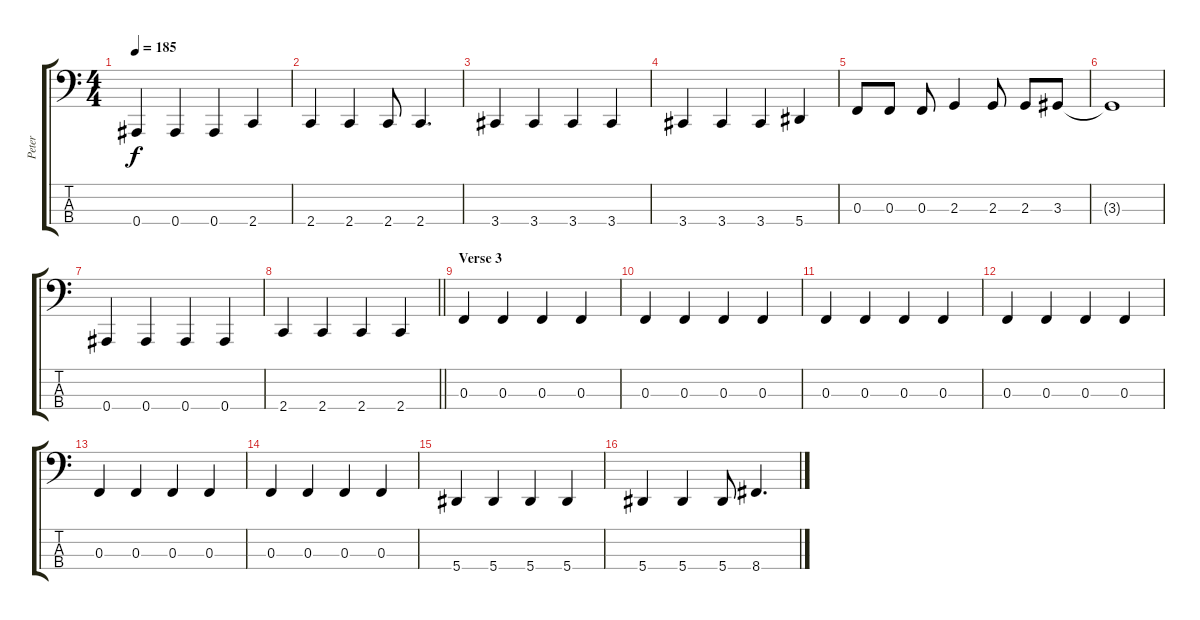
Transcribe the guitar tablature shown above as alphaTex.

\track ("Peter" "Peter") {instrument slapbass1}
\staff {score tabs}
\tuning (Eb2 Bb1 F1 Bb0) {hide}
\ts (4 4)
\tempo 185
\clef f4
\ks c
0.4.4{dy f} 0.4.4 0.4.4 2.4.4 |
2.4.4 2.4.4 2.4.8 2.4.4{d} |
3.4.4 3.4.4 3.4.4 3.4.4 |
3.4.4 3.4.4 3.4.4 5.4.4 |
0.3.8 0.3.8 0.3.8 2.3.4 2.3.8 2.3.8 3.3.8 |
3.3{t}.1 |
0.4.4 0.4.4 0.4.4 0.4.4 |
\barLineRight lightlight
2.4.4 2.4.4 2.4.4 2.4.4 |
\section ("" "Verse 3")
0.3.4 0.3.4 0.3.4 0.3.4 |
0.3.4 0.3.4 0.3.4 0.3.4 |
0.3.4 0.3.4 0.3.4 0.3.4 |
0.3.4 0.3.4 0.3.4 0.3.4 |
0.3.4 0.3.4 0.3.4 0.3.4 |
0.3.4 0.3.4 0.3.4 0.3.4 |
5.4.4 5.4.4 5.4.4 5.4.4 |
5.4.4 5.4.4 5.4.8 8.4.4{d}
